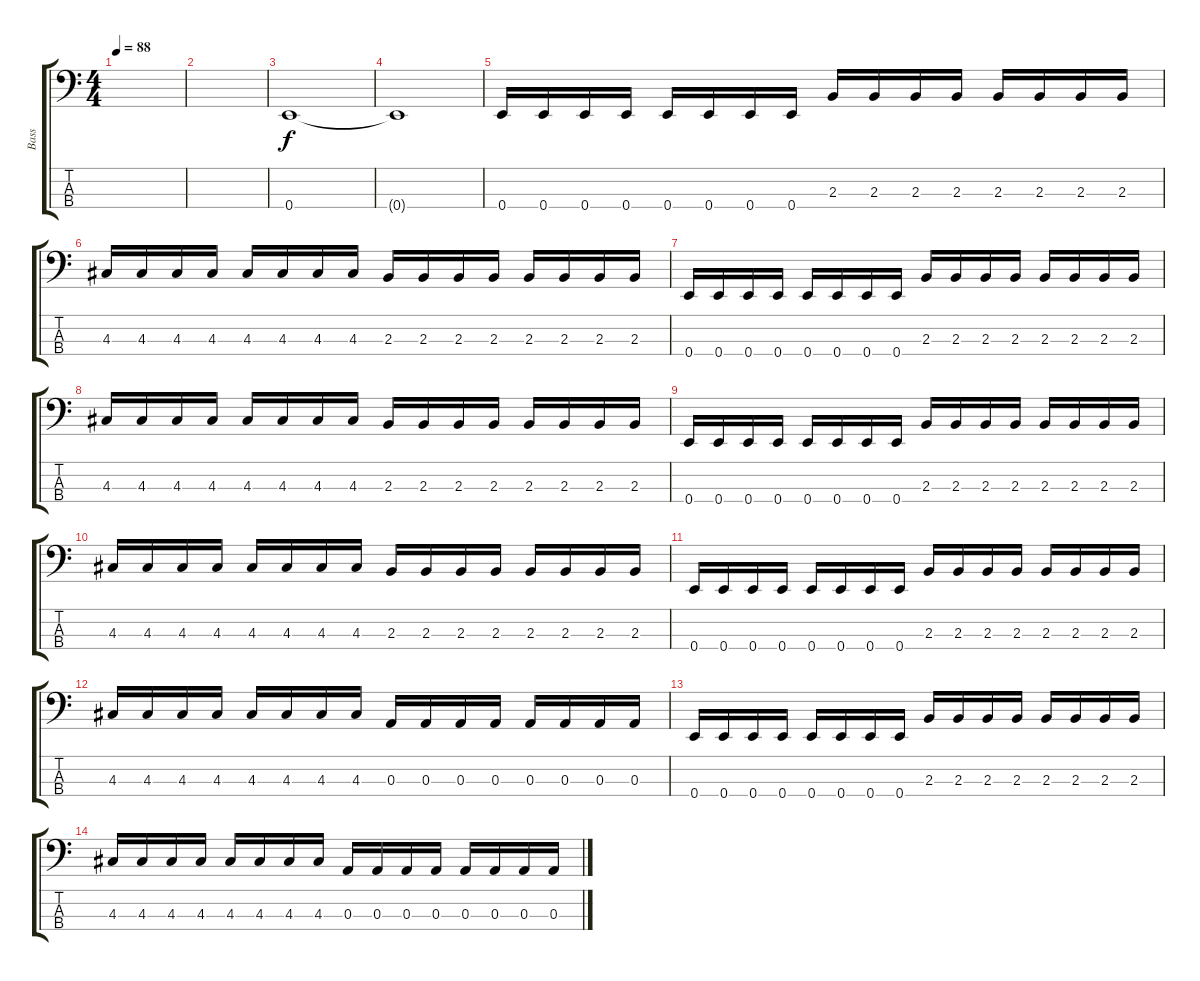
\track ("Bass" "Bass") {instrument electricbasspick}
\staff {score tabs}
\tuning (G2 D2 A1 E1) {hide}
\ts (4 4)
\tempo 88
\clef f4
\ks c
|
|
0.4.1 |
0.4{t}.1 |
0.4.16 0.4.16 0.4.16 0.4.16 0.4.16 0.4.16 0.4.16 0.4.16 2.3.16 2.3.16 2.3.16 2.3.16 2.3.16 2.3.16 2.3.16 2.3.16 |
4.3.16 4.3.16 4.3.16 4.3.16 4.3.16 4.3.16 4.3.16 4.3.16 2.3.16 2.3.16 2.3.16 2.3.16 2.3.16 2.3.16 2.3.16 2.3.16 |
0.4.16 0.4.16 0.4.16 0.4.16 0.4.16 0.4.16 0.4.16 0.4.16 2.3.16 2.3.16 2.3.16 2.3.16 2.3.16 2.3.16 2.3.16 2.3.16 |
4.3.16 4.3.16 4.3.16 4.3.16 4.3.16 4.3.16 4.3.16 4.3.16 2.3.16 2.3.16 2.3.16 2.3.16 2.3.16 2.3.16 2.3.16 2.3.16 |
0.4.16 0.4.16 0.4.16 0.4.16 0.4.16 0.4.16 0.4.16 0.4.16 2.3.16 2.3.16 2.3.16 2.3.16 2.3.16 2.3.16 2.3.16 2.3.16 |
4.3.16 4.3.16 4.3.16 4.3.16 4.3.16 4.3.16 4.3.16 4.3.16 2.3.16 2.3.16 2.3.16 2.3.16 2.3.16 2.3.16 2.3.16 2.3.16 |
0.4.16 0.4.16 0.4.16 0.4.16 0.4.16 0.4.16 0.4.16 0.4.16 2.3.16 2.3.16 2.3.16 2.3.16 2.3.16 2.3.16 2.3.16 2.3.16 |
4.3.16 4.3.16 4.3.16 4.3.16 4.3.16 4.3.16 4.3.16 4.3.16 0.3.16 0.3.16 0.3.16 0.3.16 0.3.16 0.3.16 0.3.16 0.3.16 |
0.4.16 0.4.16 0.4.16 0.4.16 0.4.16 0.4.16 0.4.16 0.4.16 2.3.16 2.3.16 2.3.16 2.3.16 2.3.16 2.3.16 2.3.16 2.3.16 |
4.3.16 4.3.16 4.3.16 4.3.16 4.3.16 4.3.16 4.3.16 4.3.16 0.3.16 0.3.16 0.3.16 0.3.16 0.3.16 0.3.16 0.3.16 0.3.16
